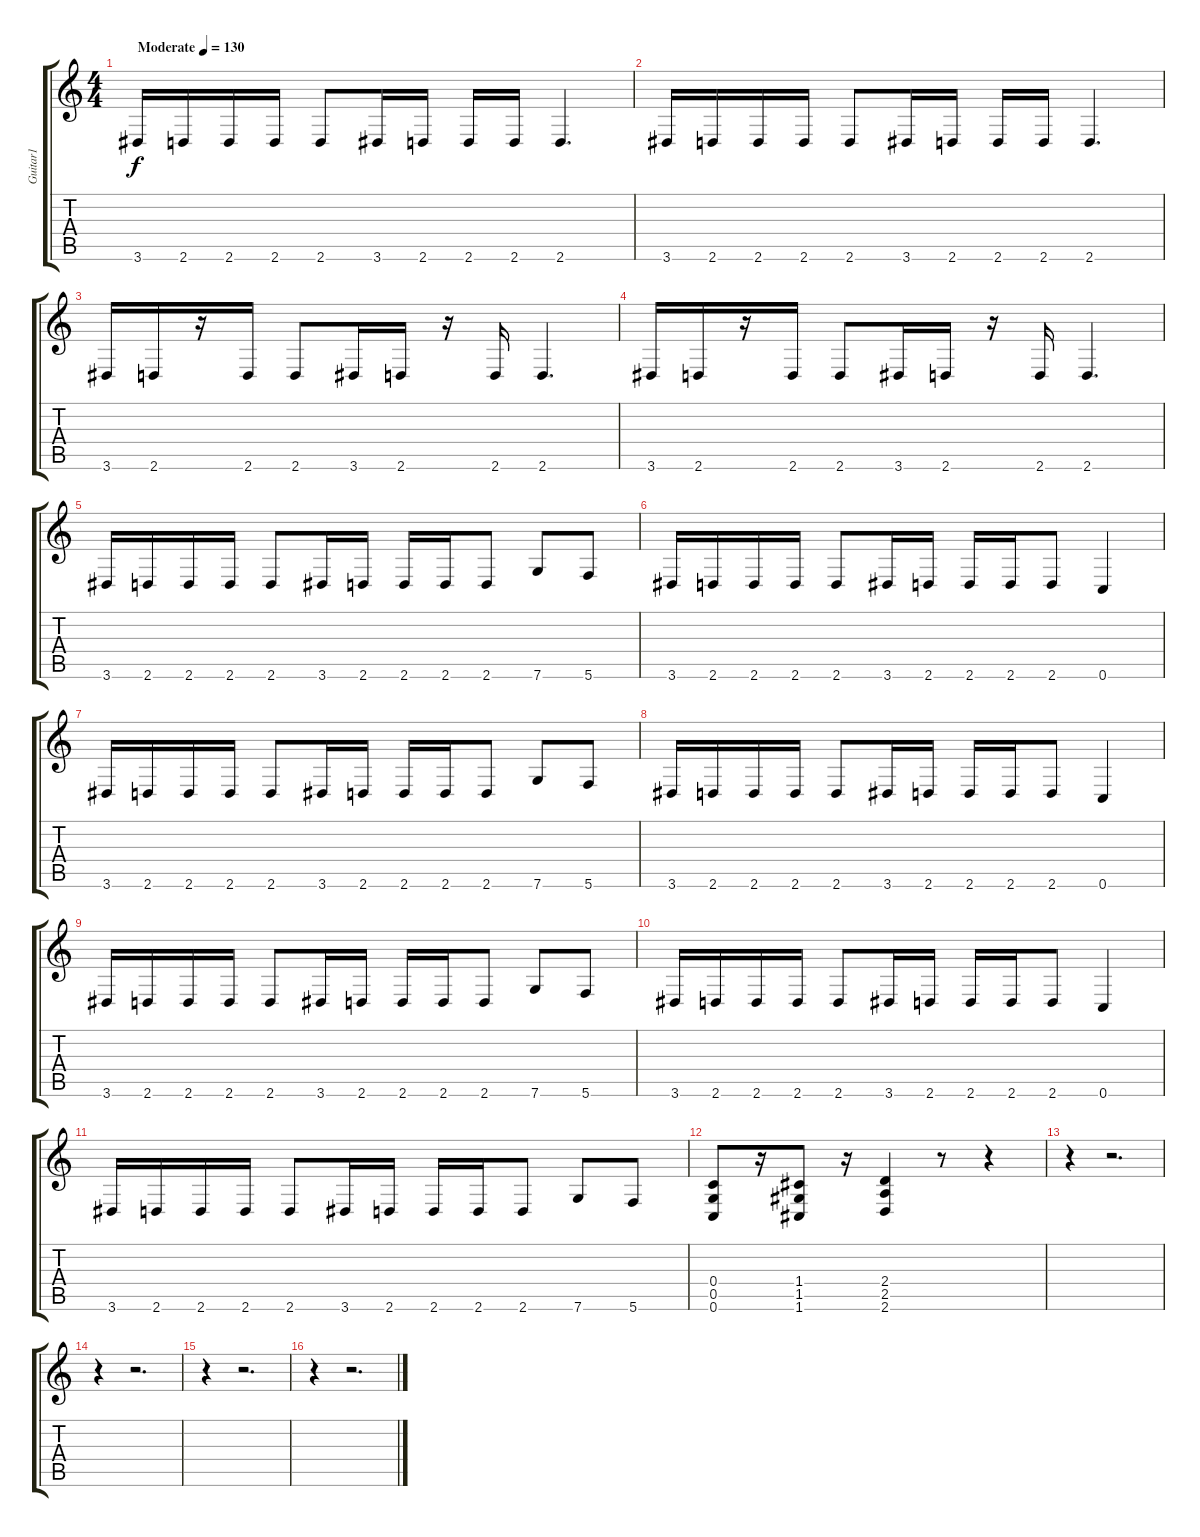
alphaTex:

\track ("Guitar1" "Guitar1") {instrument distortionguitar}
\staff {score tabs}
\tuning (D4 A3 F3 C3 G2 C2) {hide}
\ts (4 4)
\tempo (130 "Moderate")
\clef g2
\ks c
3.6.16{dy f instrument distortionguitar} 2.6.16 2.6.16 2.6.16 2.6.8 3.6.16 2.6.16 2.6.16 2.6.16 2.6.4{d} |
3.6.16 2.6.16 2.6.16 2.6.16 2.6.8 3.6.16 2.6.16 2.6.16 2.6.16 2.6.4{d} |
3.6.16 2.6.16 r.16 2.6.16 2.6.8 3.6.16 2.6.16 r.16 2.6.16 2.6.4{d} |
3.6.16 2.6.16 r.16 2.6.16 2.6.8 3.6.16 2.6.16 r.16 2.6.16 2.6.4{d} |
3.6.16 2.6.16 2.6.16 2.6.16 2.6.8 3.6.16 2.6.16 2.6.16 2.6.16 2.6.8 7.6.8 5.6.8 |
3.6.16 2.6.16 2.6.16 2.6.16 2.6.8 3.6.16 2.6.16 2.6.16 2.6.16 2.6.8 0.6.4 |
3.6.16 2.6.16 2.6.16 2.6.16 2.6.8 3.6.16 2.6.16 2.6.16 2.6.16 2.6.8 7.6.8 5.6.8 |
3.6.16 2.6.16 2.6.16 2.6.16 2.6.8 3.6.16 2.6.16 2.6.16 2.6.16 2.6.8 0.6.4 |
3.6.16 2.6.16 2.6.16 2.6.16 2.6.8 3.6.16 2.6.16 2.6.16 2.6.16 2.6.8 7.6.8 5.6.8 |
3.6.16 2.6.16 2.6.16 2.6.16 2.6.8 3.6.16 2.6.16 2.6.16 2.6.16 2.6.8 0.6.4 |
3.6.16 2.6.16 2.6.16 2.6.16 2.6.8 3.6.16 2.6.16 2.6.16 2.6.16 2.6.8 7.6.8 5.6.8 |
(0.4 0.5 0.6).8 r.16 (1.4 1.5 1.6).8 r.16 (2.4 2.5 2.6).4 r.8 r.4 |
r.4 r.2{d} |
r.4 r.2{d} |
r.4 r.2{d} |
r.4 r.2{d}
